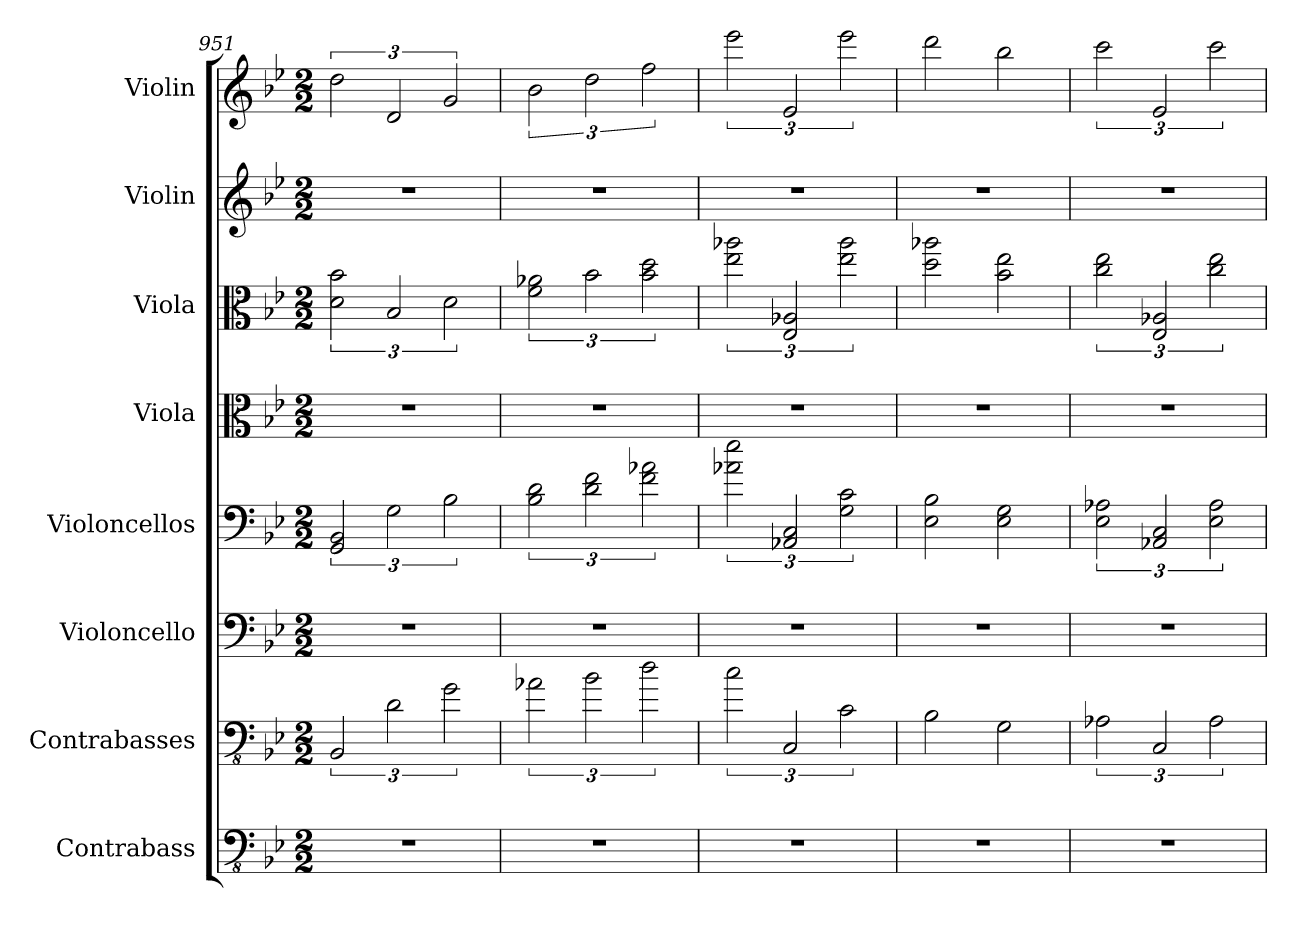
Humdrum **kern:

**kern	**kern	**kern	**kern	**kern	**kern	**kern	**kern
*part8	*part7	*part6	*part5	*part4	*part3	*part2	*part1
*staff8	*staff7	*staff6	*staff5	*staff4	*staff3	*staff2	*staff1
*I"Contrabass	*I"Contrabasses	*I"Violoncello	*I"Violoncellos	*I"Viola	*I"Viola	*I"Violin	*I"Violin
*I'Cb.	*I'Cbs.	*I'Vc.	*I'Vcs.	*I'Vla.	*I'Vla.	*I'Vln.	*I'Vln.
*clefFv4	*clefFv4	*clefF4	*clefF4	*clefC3	*clefC3	*clefG2	*clefG2
*ITrd7c12	*	*	*	*	*	*	*
*k[b-e-]	*k[b-e-]	*k[b-e-]	*k[b-e-]	*k[b-e-]	*k[b-e-]	*k[b-e-]	*k[b-e-]
*M2/2	*M2/2	*M2/2	*M2/2	*M2/2	*M2/2	*M2/2	*M2/2
=951	=951	=951	=951	=951	=951	=951	=951
1r	3BBB-/	1r	3GG/ 3BB-/	1r	3d\ 3b-\	1r	3dd\
.	3D\	.	3G\	.	3B-/	.	3d/
.	3G\	.	3B-\	.	3d\	.	3g/
=952	=952	=952	=952	=952	=952	=952	=952
1r	3A-X\	1r	3B-\ 3d\	1r	3f\ 3a-X\	1r	3b-\
.	3B-\	.	3d\ 3f\	.	3b-\	.	3dd\
.	3d\	.	3f\ 3a-X\	.	3b-\ 3dd\	.	3ff\
=953	=953	=953	=953	=953	=953	=953	=953
1r	3c\	1r	3a-X\ 3ee-\	1r	3ee-\ 3aa-X\	1r	3eee-\
.	3CC/	.	3AA-X/ 3C/	.	3E-/ 3A-X/	.	3e-/
.	3C\	.	3G\ 3c\	.	3ee-\ 3aa-\	.	3eee-\
=954	=954	=954	=954	=954	=954	=954	=954
1r	2BB-\	1r	2E-\ 2B-\	1r	2dd\ 2aa-X\	1r	2ddd\
.	2GG\	.	2E-\ 2G\	.	2b-\ 2ee-\	.	2bb-\
=955	=955	=955	=955	=955	=955	=955	=955
1r	3AA-X\	1r	3E-\ 3A-X\	1r	3cc\ 3ee-\	1r	3ccc\
.	3CC/	.	3AA-X/ 3C/	.	3E-/ 3A-X/	.	3e-/
.	3AA-\	.	3E-\ 3A-\	.	3cc\ 3ee-\	.	3ccc\
=	=	=	=	=	=	=	=
*-	*-	*-	*-	*-	*-	*-	*-
